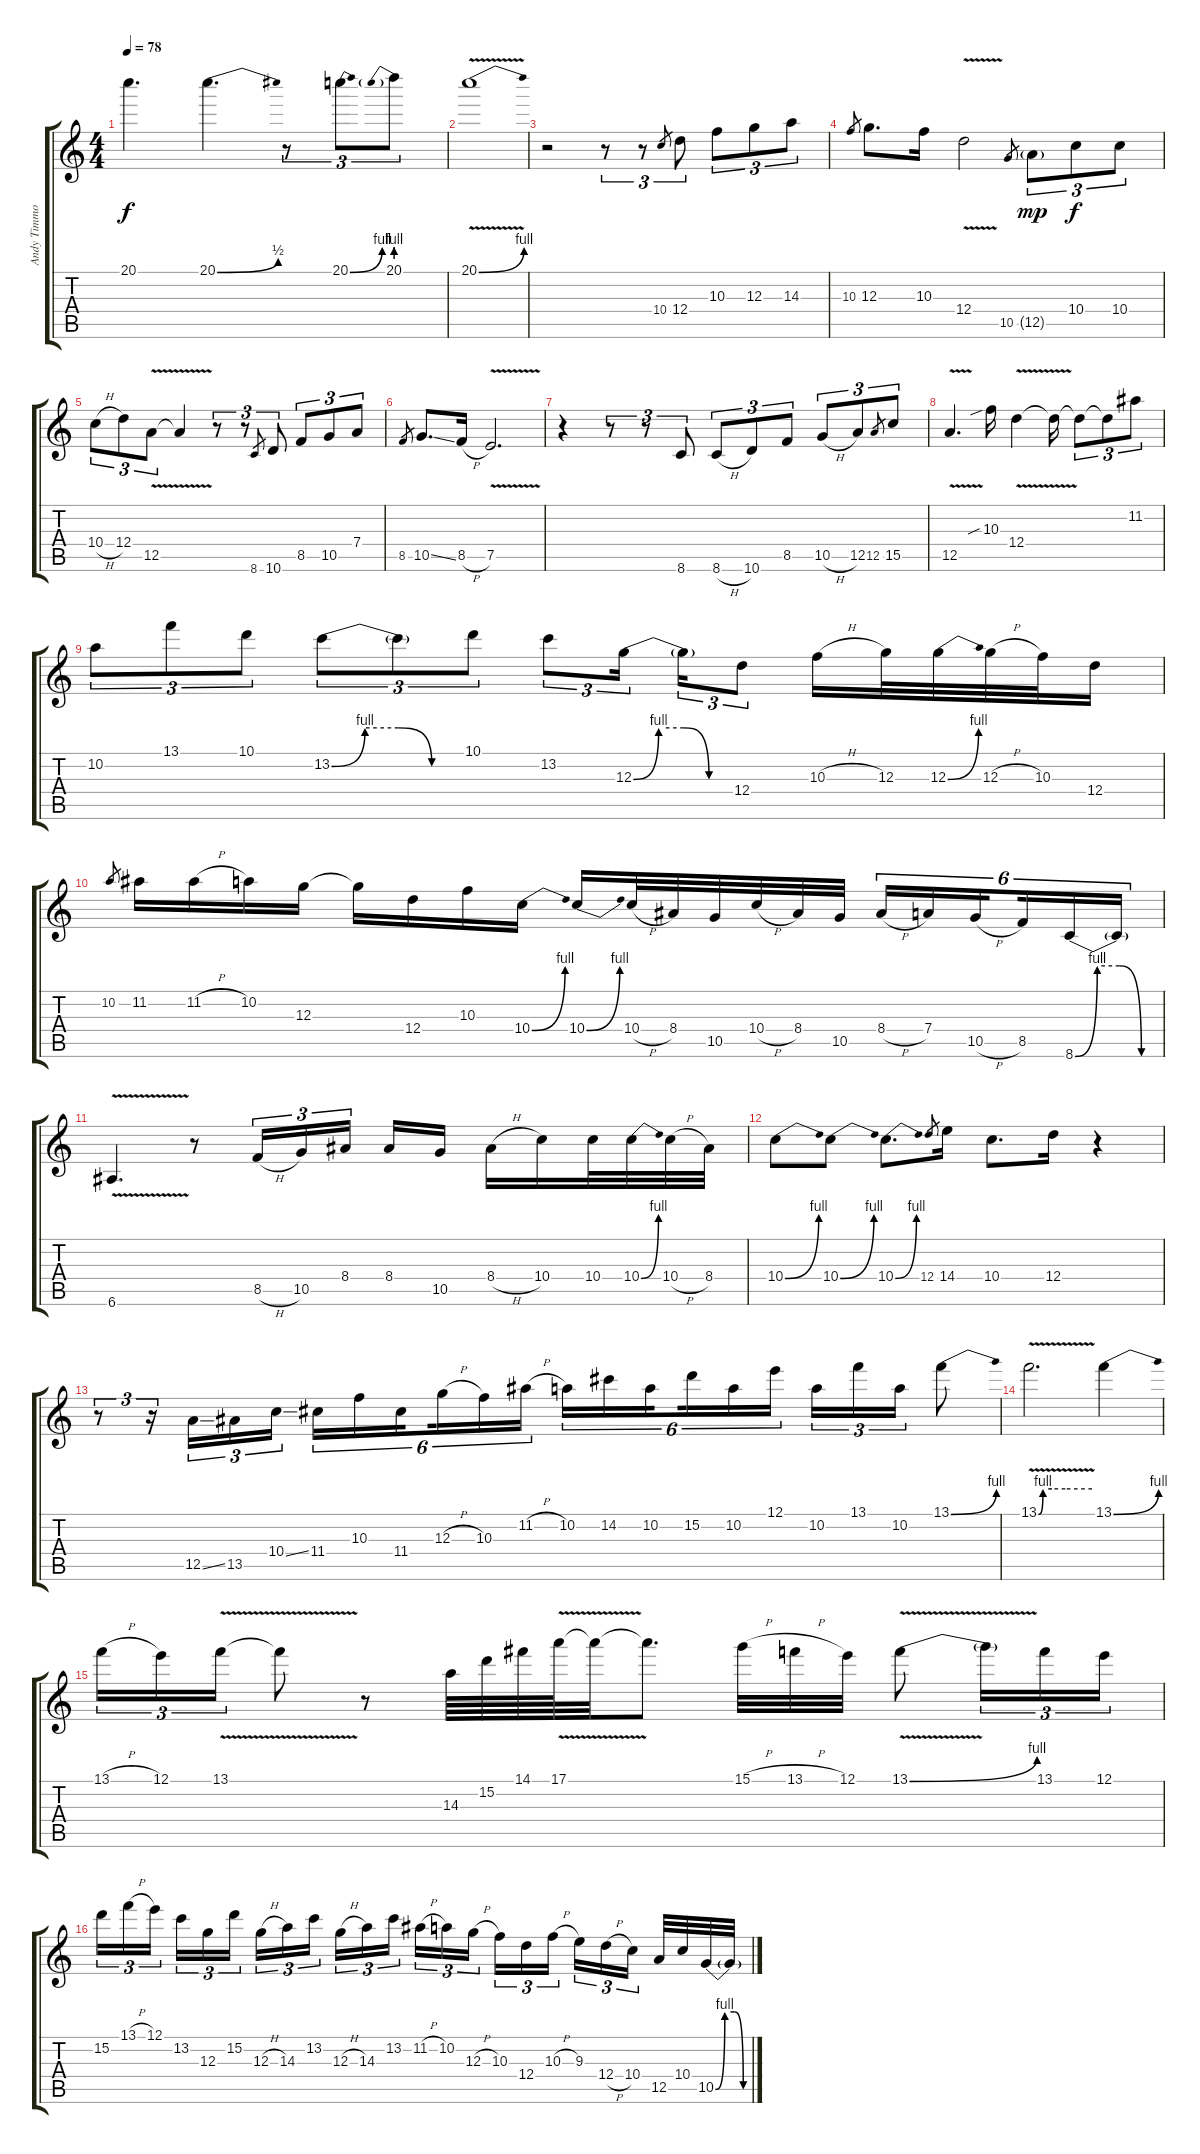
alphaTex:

\track ("Andy Timmons" "Andy Timmo") {instrument distortionguitar}
\staff {score tabs}
\tuning (E4 B3 G3 D3 A2 E2) {hide}
\ts (4 4)
\tempo 78
\clef g2
\ks c
20.1{t}.4{d dy f} 20.1{be (bend 0 0 60 2)}.4{d} r.8{tu (3 2)} 20.1{be (bend 0 0 60 4)}.8{tu (3 2)} 20.1{be (prebend 0 4 60 4)}.8{tu (3 2)} |
20.1{be (bend 0 0 60 4) v}.1 |
r.2{instrument overdrivenguitar} r.8{tu (3 2)} r.8{tu (3 2)} 10.4.8{gr} 12.4.8{tu (3 2)} 10.3.8{tu (3 2)} 12.3.8{tu (3 2)} 14.3.8{tu (3 2)} |
10.3.8{gr} 12.3.8{d} 10.3.16 12.4{v}.2 10.5.8{gr} 12.5{g}.8{tu (3 2) dy mp} 10.4.8{tu (3 2) dy f} 10.4.8{tu (3 2)} |
10.4{h}.8{tu (3 2)} 12.4.8{tu (3 2)} 12.5{v}.8{tu (3 2)} 12.5{t}.4 r.8{tu (3 2)} r.8{tu (3 2)} 8.6.8{gr} 10.6.8{tu (3 2)} 8.5.8{tu (3 2)} 10.5.8{tu (3 2)} 7.4.8{tu (3 2)} |
8.5.8{gr} 10.5{ss}.8{d} 8.5{h}.16 7.5{v}.2{d} |
r.4 r.8{tu (3 2)} r.8{tu (3 2)} 8.6.8{tu (3 2)} 8.6{h}.8{tu (3 2)} 10.6.8{tu (3 2)} 8.5.8{tu (3 2)} 10.5{h}.8{tu (3 2)} 12.5.8{tu (3 2)} 12.5.8{gr} 15.5.8{tu (3 2)} |
12.5{v}.4{d} 10.3{sib}.16 12.4{v}.4 12.4{t}.16 12.4{t}.8{tu (3 2)} 12.4{t}.8{tu (3 2)} 11.2.8{tu (3 2)} |
10.2.8{tu (3 2)} 13.1.8{tu (3 2)} 10.1.8{tu (3 2)} 13.2{be (custom 0 0 15 4 30 4 45 0 60 0)}.8{tu (3 2)} 13.2{t}.8{tu (3 2)} 10.1.8{tu (3 2)} 13.2.8{tu (3 2)} 12.3{be (custom 0 0 15 4 30 4 45 0 60 0)}.16{tu (3 2) beam splitsecondary} 12.3{t}.16{tu (3 2)} 12.4.8{tu (3 2)} 10.3{h}.16 12.3.32 12.3{be (bend 0 0 60 4)}.32 12.3{h}.32 10.3.32 12.4.16 |
10.2.8{gr} 11.2.16 11.2{h}.16 10.2.16 12.3.16 12.3{t}.16 12.4.16 10.3.16 10.4{be (bend 0 0 60 4)}.16 10.4{be (bend 0 0 60 4)}.16 10.4{h}.32 8.4.32 10.5.32 10.4{h}.32 8.4.32 10.5.32 8.4{h}.16{tu (6 4)} 7.4.16{tu (6 4)} 10.5{h}.16{tu (6 4) beam splitsecondary} 8.5.16{tu (6 4)} 8.6{be (custom 0 0 15 4 30 4 45 0 60 0)}.16{tu (6 4)} 8.6{t}.16{tu (6 4)} |
6.6{v}.4{d} r.8 8.5{h}.16{tu (3 2)} 10.5.16{tu (3 2)} 8.4.16{tu (3 2) beam splitsecondary} 8.4.16 10.5.16 8.4{h}.16 10.4.16 10.4.32 10.4{be (bend 0 0 60 4)}.32 10.4{h}.32 8.4.32 |
10.4{be (bend 0 0 60 4)}.8 10.4{be (bend 0 0 60 4)}.8 10.4{be (bend 0 0 60 4)}.8{d} 12.4.8{gr} 14.4.16 10.4.8{d} 12.4.16 r.4 |
r.8{tu (3 2) instrument distortionguitar} r.16{tu (3 2)} 12.5{ss}.16{tu (3 2)} 13.5.16{tu (3 2)} 10.4{ss}.16{tu (3 2)} 11.4.16{tu (6 4)} 10.3.16{tu (6 4)} 11.4.16{tu (6 4) beam splitsecondary} 12.3{h}.16{tu (6 4)} 10.3.16{tu (6 4)} 11.2{h}.16{tu (6 4)} 10.2.16{tu (6 4)} 14.2.16{tu (6 4)} 10.2.16{tu (6 4) beam splitsecondary} 15.2.16{tu (6 4)} 10.2.16{tu (6 4)} 12.1.16{tu (6 4)} 10.2.16{tu (3 2)} 13.1.16{tu (3 2)} 10.2.16{tu (3 2)} 13.1{be (bend 0 0 60 4)}.8 |
13.1{be (custom 0 0 5 4 15 4 30 4 60 4) v}.2{d} 13.1{be (bend 0 0 60 4)}.4 |
13.1{h}.16{tu (3 2)} 12.1.16{tu (3 2)} 13.1{v}.16{tu (3 2)} 13.1{t}.8 r.8 14.3.64 15.2.64 14.1.64 17.1{v}.64 17.1{t}.32 17.1{t}.8{d} 15.1{h}.32 13.1{h}.32 12.1.32 13.1{be (bend 0 0 60 4) v}.8 13.1{t}.16{tu (3 2)} 13.1.16{tu (3 2)} 12.1.16{tu (3 2)} |
15.2.16{tu (3 2)} 13.1{h}.16{tu (3 2)} 12.1.16{tu (3 2) beam splitsecondary} 13.2.16{tu (3 2)} 12.3.16{tu (3 2)} 15.2.16{tu (3 2)} 12.3{h}.16{tu (3 2)} 14.3.16{tu (3 2)} 13.2.16{tu (3 2) beam splitsecondary} 12.3{h}.16{tu (3 2)} 14.3.16{tu (3 2)} 13.2.16{tu (3 2)} 11.2{h}.16{tu (3 2)} 10.2.16{tu (3 2)} 12.3{h}.16{tu (3 2) beam splitsecondary} 10.3.16{tu (3 2)} 12.4.16{tu (3 2)} 10.3{h}.16{tu (3 2)} 9.3.16{tu (3 2)} 12.4{h}.16{tu (3 2)} 10.4.16{tu (3 2) beam splitsecondary} 12.5.32 10.4.32 10.5{be (custom 0 0 15 4 30 4 45 0 60 0)}.32 10.5{t}.32
